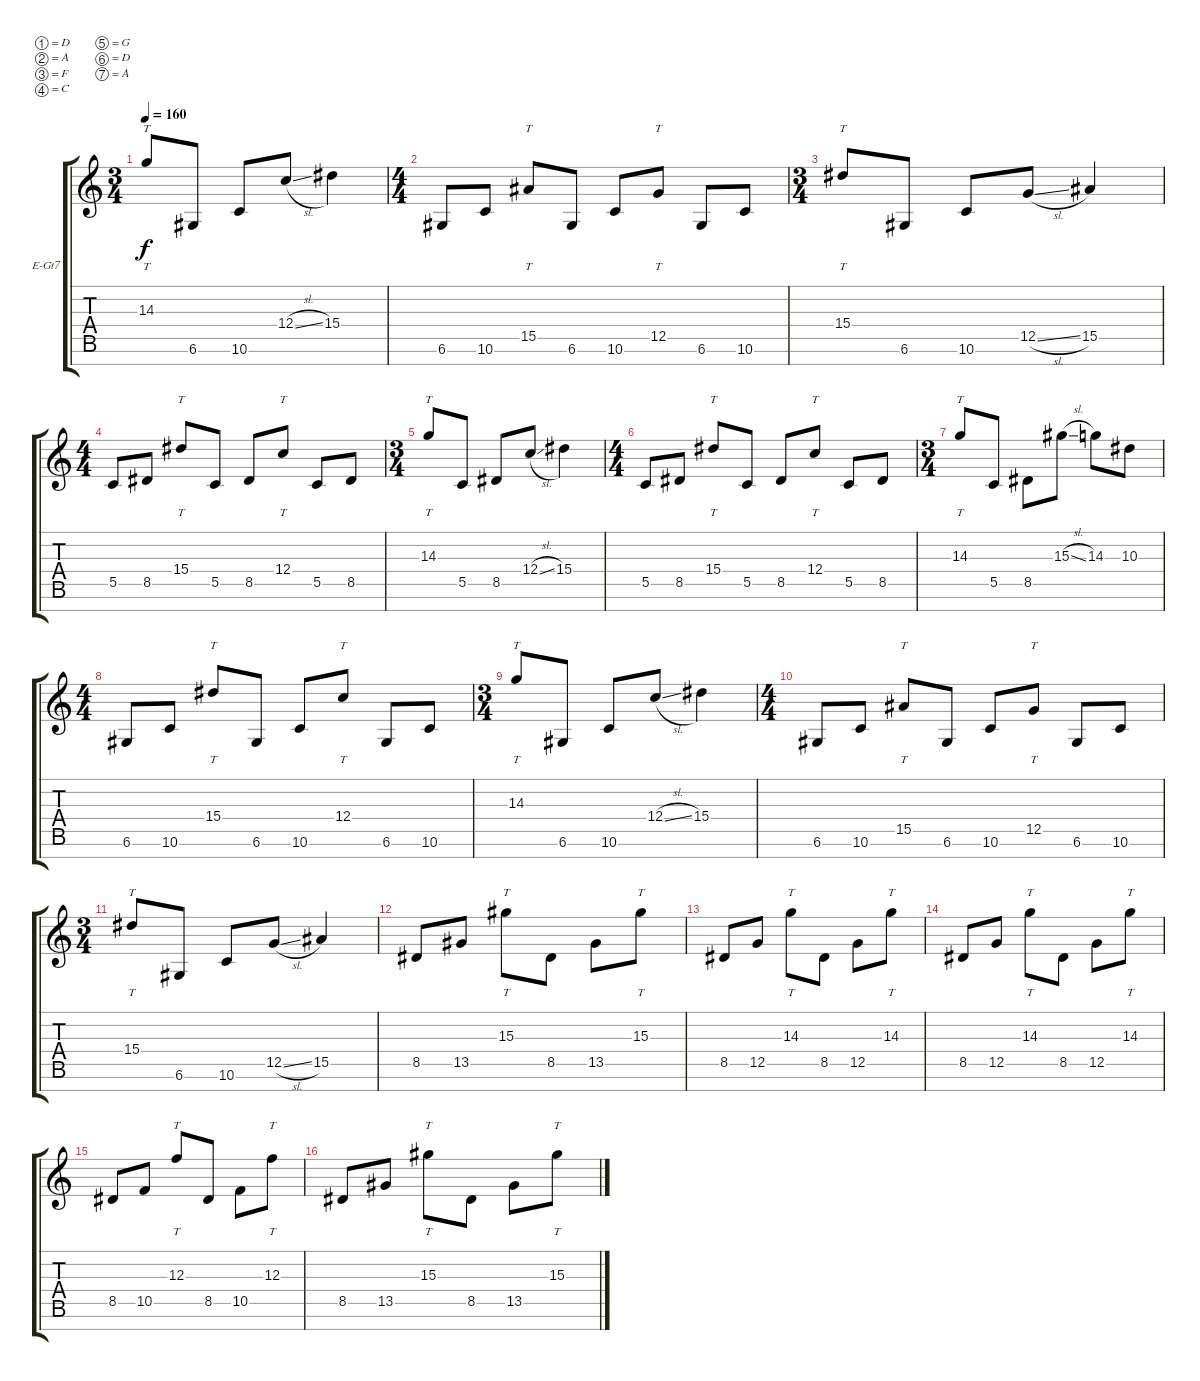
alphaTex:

\bracketExtendMode groupsimilarinstruments
\firstSystemTrackNameOrientation horizontal
\otherSystemsTrackNameOrientation horizontal
\track ("Simon Girard" "E-Gt7") {instrument distortionguitar}
\staff {score tabs}
\tuning (D4 A3 F3 C3 G2 D2 A1)
\ts (3 4)
\beaming (8 2 2 2 2)
\tempo 160
\clef g2
\ks c
14.3.8{tt dy f} 6.6.8 10.6.8 12.4{sl}.8 15.4.4 |
\ts (4 4)
\beaming (8 2 2 2 2)
6.6.8 10.6.8 15.5.8{tt} 6.6.8 10.6.8 12.5.8{tt} 6.6.8 10.6.8 |
\ts (3 4)
\beaming (8 2 2 2 2)
15.4.8{tt} 6.6.8 10.6.8 12.5{sl}.8 15.5.4 |
\ts (4 4)
\beaming (8 2 2 2 2)
5.5.8 8.5.8 15.4.8{tt} 5.5.8 8.5.8 12.4.8{tt} 5.5.8 8.5.8 |
\ts (3 4)
\beaming (8 2 2 2 2)
14.3.8{tt} 5.5.8 8.5.8 12.4{sl}.8 15.4.4 |
\ts (4 4)
\beaming (8 2 2 2 2)
5.5.8 8.5.8 15.4.8{tt} 5.5.8 8.5.8 12.4.8{tt} 5.5.8 8.5.8 |
\ts (3 4)
\beaming (8 2 2 2 2)
14.3.8{tt} 5.5.8 8.5.8 15.3{sl}.8 14.3.8 10.3.8 |
\ts (4 4)
\beaming (8 2 2 2 2)
6.6.8 10.6.8 15.4.8{tt} 6.6.8 10.6.8 12.4.8{tt} 6.6.8 10.6.8 |
\ts (3 4)
\beaming (8 2 2 2 2)
14.3.8{tt} 6.6.8 10.6.8 12.4{sl}.8 15.4.4 |
\ts (4 4)
\beaming (8 2 2 2 2)
6.6.8 10.6.8 15.5.8{tt} 6.6.8 10.6.8 12.5.8{tt} 6.6.8 10.6.8 |
\ts (3 4)
\beaming (8 2 2 2 2)
15.4.8{tt} 6.6.8 10.6.8 12.5{sl}.8 15.5.4 |
8.5.8 13.5.8 15.3.8{tt} 8.5.8 13.5.8 15.3.8{tt} |
8.5.8 12.5.8 14.3.8{tt} 8.5.8 12.5.8 14.3.8{tt} |
8.5.8 12.5.8 14.3.8{tt} 8.5.8 12.5.8 14.3.8{tt} |
8.5.8 10.5.8 12.3.8{tt} 8.5.8 10.5.8 12.3.8{tt} |
8.5.8 13.5.8 15.3.8{tt} 8.5.8 13.5.8 15.3.8{tt}
